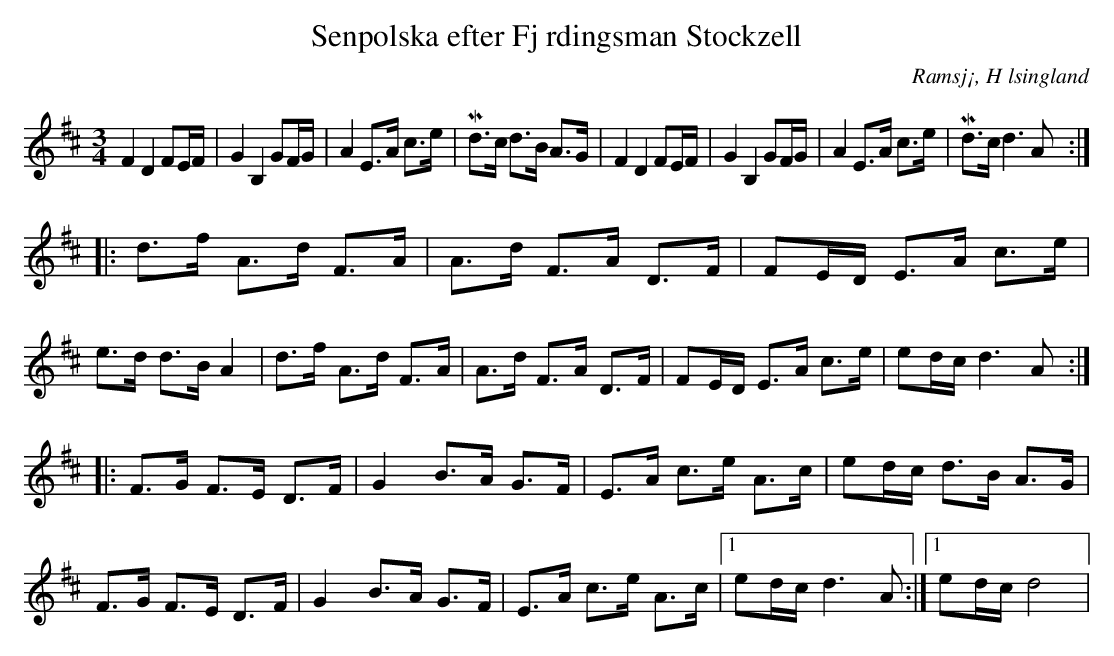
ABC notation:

X:1
T: Senpolska efter Fj rdingsman Stockzell
O: Ramsj¡, H lsingland
M:3/4
L:1/8
K:D
F2 D2 FE/F/|G2 B,2 GF/G/| A2 E>A c>e|Md>c d>B A>G|F2 D2 FE/F/|G2 B,2 GF/G/| A2 E>A c>e|Md>c d2>A2:|
|:d>f A>d F>A| A>d F>A D>F|FE/D/ E>A c>e|e>d d>B A2|d>f A>d F>A| A>d F>A D>F|FE/D/ E>A c>e|ed/c/ d2>A2:|
|:F>G F>E D>F|G2 B>A G>F|E>A c>e A>c|ed/c/ d>B A>G|F>G F>E D>F|G2 B>A G>F|E>A c>e A>c|1 ed/c/ d2>A2:|1 ed/c/ d4|
